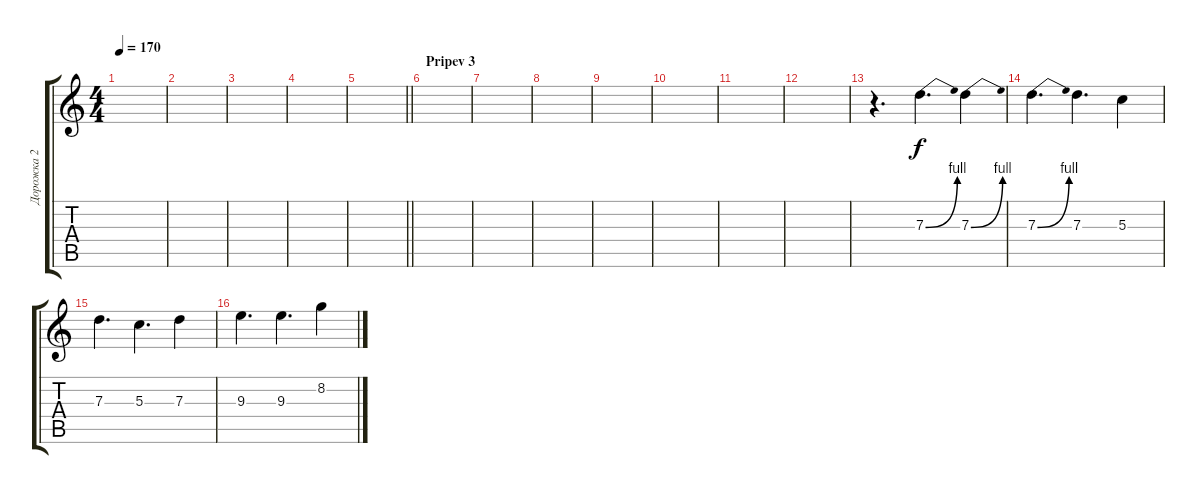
\track ("Дорожка 2" "Дорожка 2") {instrument acousticguitarsteel}
\staff {score tabs}
\tuning (E4 B3 G3 D3 A2 E2) {hide}
\ts (4 4)
\tempo 170
\clef g2
\ks c
|
|
|
|
\barLineRight lightlight
|
\section ("" "Pripev 3")
|
|
|
|
|
|
|
r.4{d} 7.3{be (bend 0 0 60 4)}.4{d} 7.3{be (bend 0 0 60 4)}.4 |
7.3{be (bend 0 0 60 4)}.4{d} 7.3.4{d} 5.3.4 |
7.3.4{d} 5.3.4{d} 7.3.4 |
9.3.4{d} 9.3.4{d} 8.2.4
